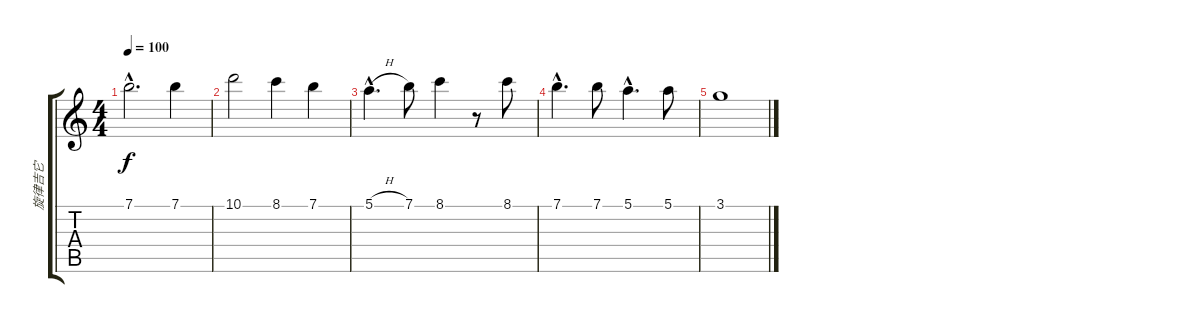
\track ("旋律吉它" "旋律吉它") {instrument distortionguitar}
\staff {score tabs}
\tuning (E4 B3 G3 D3 A2 E2) {hide}
\ts (4 4)
\tempo 100
\clef g2
\ks c
7.1{hac}.2{d dy f} 7.1.4 |
10.1.2 8.1.4 7.1.4 |
5.1{h hac}.4{d} 7.1.8 8.1.4 r.8 8.1.8 |
7.1{hac}.4{d} 7.1.8 5.1{hac}.4{d} 5.1.8 |
3.1.1
